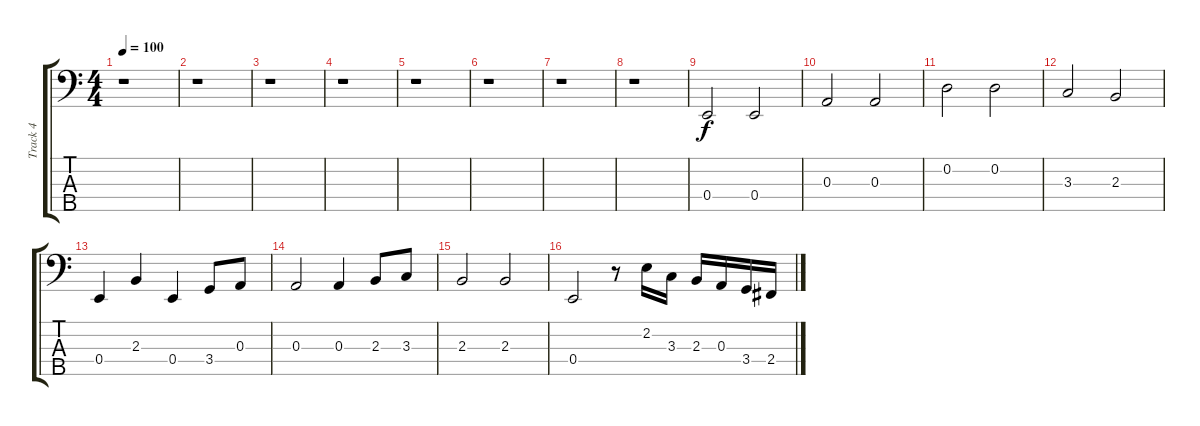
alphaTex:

\track ("Track 4" "Track 4") {instrument electricbassfinger}
\staff {score tabs}
\tuning (G2 D2 A1 E1 B0) {hide}
\ts (4 4)
\tempo 100
\clef f4
\ks c
r.1{dy f instrument electricbassfinger} |
r.1 |
r.1 |
r.1 |
r.1 |
r.1 |
r.1 |
r.1 |
0.4.2 0.4.2 |
0.3.2 0.3.2 |
0.2.2 0.2.2 |
3.3.2 2.3.2 |
0.4.4 2.3.4 0.4.4 3.4.8 0.3.8 |
0.3.2 0.3.4 2.3.8 3.3.8 |
2.3.2 2.3.2 |
0.4.2 r.8 2.2.16 3.3.16 2.3.16 0.3.16 3.4.16 2.4.16
